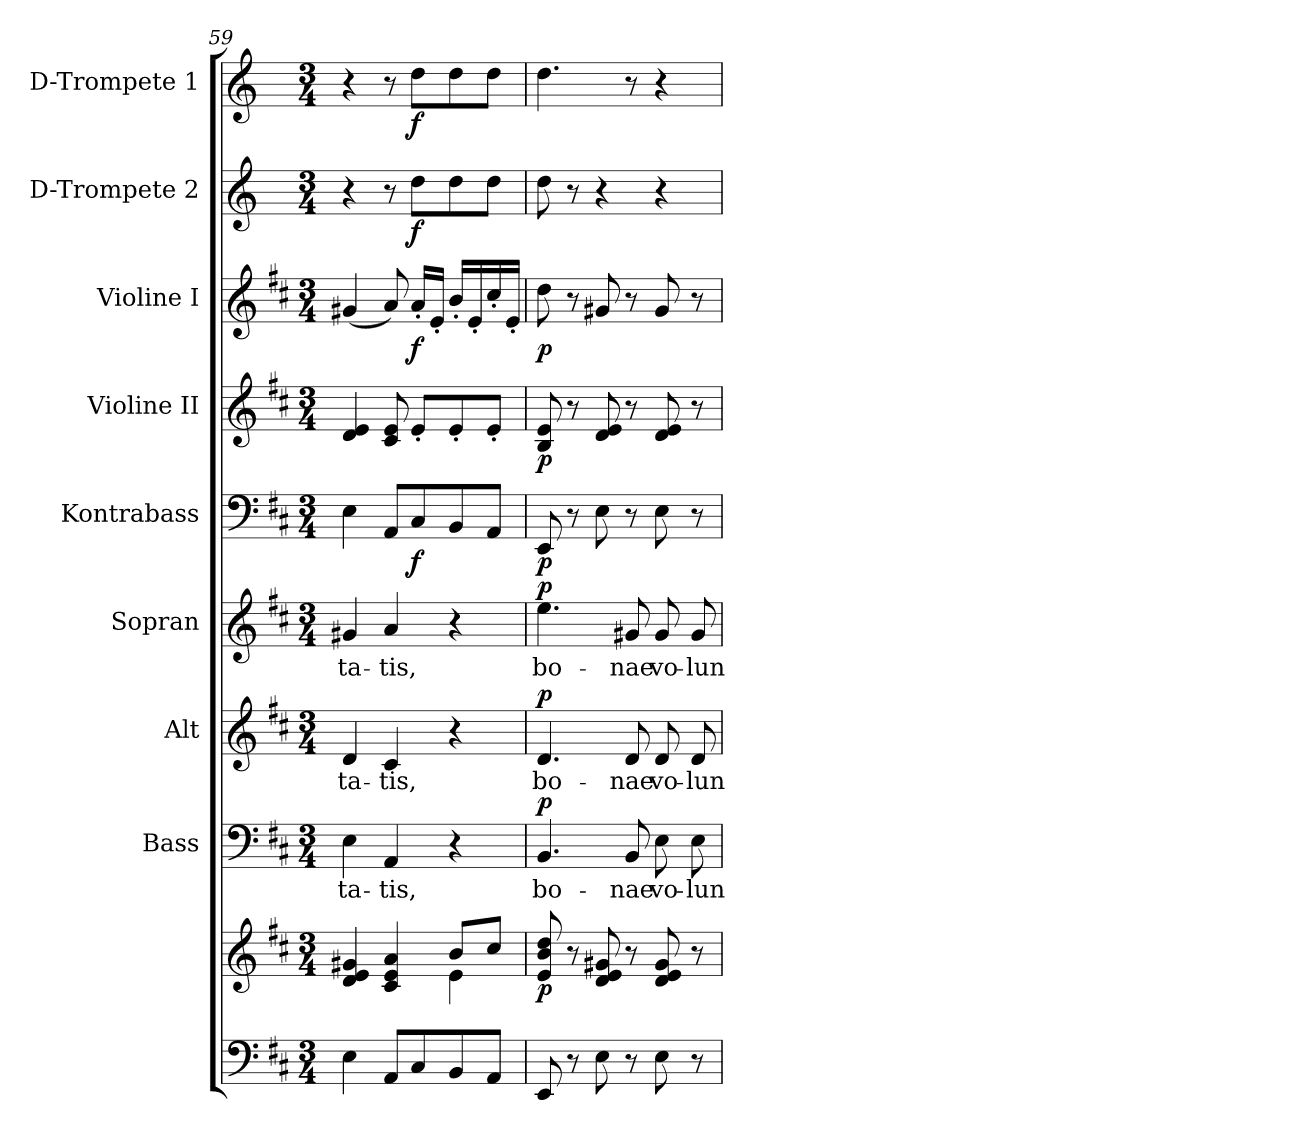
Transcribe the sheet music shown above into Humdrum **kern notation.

**kern	**kern	**dynam	**kern	**text	**dynam	**kern	**text	**dynam	**kern	**text	**dynam	**kern	**dynam	**kern	**dynam	**kern	**dynam	**kern	**dynam	**kern	**dynam
*part9	*part9	*part9	*part8	*part8	*part8	*part7	*part7	*part7	*part6	*part6	*part6	*part5	*part5	*part4	*part4	*part3	*part3	*part2	*part2	*part1	*part1
*staff10	*staff9	*staff9/10	*staff8	*staff8	*staff8	*staff7	*staff7	*staff7	*staff6	*staff6	*staff6	*staff5	*staff5	*staff4	*staff4	*staff3	*staff3	*staff2	*staff2	*staff1	*staff1
*	*	*	*I"Bass	*	*	*I"Alt	*	*	*I"Sopran	*	*	*I"Kontrabass	*	*I"Violine II	*	*I"Violine I	*	*I"D-Trompete 2	*	*I"D-Trompete 1	*
*	*	*	*I'B.	*	*	*I'A.	*	*	*I'S.	*	*	*I'Kb.	*	*I'Vl. II	*	*I'Vl. I	*	*I'D Trp. 2	*	*I'D Trp. 1	*
*clefF4	*clefG2	*	*clefF4	*	*	*clefG2	*	*	*clefG2	*	*	*clefF4	*	*clefG2	*	*clefG2	*	*clefG2	*	*clefG2	*
*	*	*	*	*	*	*	*	*	*	*	*	*ITrd7c12	*	*	*	*	*	*ITrd-1c-2	*	*ITrd-1c-2	*
*k[f#c#]	*k[f#c#]	*	*k[f#c#]	*	*	*k[f#c#]	*	*	*k[f#c#]	*	*	*k[f#c#]	*	*k[f#c#]	*	*k[f#c#]	*	*k[f#c#]	*	*k[f#c#]	*
*D:	*D:	*	*D:	*	*	*D:	*	*	*D:	*	*	*D:	*	*D:	*	*D:	*	*D:	*	*D:	*
*M3/4	*M3/4	*	*M3/4	*	*	*M3/4	*	*	*M3/4	*	*	*M3/4	*	*M3/4	*	*M3/4	*	*M3/4	*	*M3/4	*
=59	=59	=59	=59	=59	=59	=59	=59	=59	=59	=59	=59	=59	=59	=59	=59	=59	=59	=59	=59	=59	=59
*	*^	*	*	*	*	*	*	*	*	*	*	*	*	*	*	*	*	*	*	*	*
!	!	!	!	!	!LO:LY:b	!	!	!LO:LY:b	!	!	!LO:LY:b	!	!	!	!	!	!	!	!	!	!	!
4E\	4d/ 4e/ 4g#X/	2ryy	.	4E\	-ta-	.	4d/	-ta-	.	4g#X/	-ta-	.	4EE\	.	4d/ 4e/	.	(<4g#X/	.	4r	.	4r	.
!	!	!	!	!	!LO:LY:b	!	!	!LO:LY:b	!	!	!LO:LY:b	!	!	!	!	!	!	!	!	!	!	!
8AA/L	4c#/ 4e/ 4a/	.	.	4AA/	-tis,	.	4c#/	-tis,	.	4a/	-tis,	.	8AAA/L	.	8c#/ 8e/	.	8a/)	.	8r	.	8r	.
!	!	!	!	!	!	!	!	!	!	!	!	!	!	!LO:DY:b	!	!	!	!LO:DY:b	!	!LO:DY:b	!	!LO:DY:b
8C#/	.	.	.	.	.	.	.	.	.	.	.	.	8CC#/	f	8e'</L	.	16a'</LL	f	8ee\L	f	8ee\L	f
.	.	.	.	.	.	.	.	.	.	.	.	.	.	.	.	.	16e'</JJ	.	.	.	.	.
8BB/	8b/L	4e\	.	4r	.	.	4r	.	.	4r	.	.	8BBB/	.	8e'</	.	16b'</LL	.	8ee\	.	8ee\	.
.	.	.	.	.	.	.	.	.	.	.	.	.	.	.	.	.	16e'</	.	.	.	.	.
8AA/J	8cc#/J	.	.	.	.	.	.	.	.	.	.	.	8AAA/J	.	8e'</J	.	16cc#'</	.	8ee\J	.	8ee\J	.
.	.	.	.	.	.	.	.	.	.	.	.	.	.	.	.	.	16e'</JJ	.	.	.	.	.
*	*v	*v	*	*	*	*	*	*	*	*	*	*	*	*	*	*	*	*	*	*	*	*
=60	=60	=60	=60	=60	=60	=60	=60	=60	=60	=60	=60	=60	=60	=60	=60	=60	=60	=60	=60	=60	=60
!	!	!LO:DY:b	!	!LO:LY:b	!LO:DY:a	!	!LO:LY:b	!LO:DY:a	!	!LO:LY:b	!LO:DY:a	!	!LO:DY:b	!	!LO:DY:b	!	!LO:DY:b	!	!	!	!
8EE/	8e/ 8b/ 8dd/	p	4.BB/	bo-	p	4.d/	bo-	p	4.ee\	bo-	p	8EEE/	p	8B/ 8e/	p	8dd\	p	8ee\	.	4.ee\	.
8r	8r	.	.	.	.	.	.	.	.	.	.	8r	.	8r	.	8r	.	8r	.	.	.
8E\	8d/ 8e/ 8g#X/	.	.	.	.	.	.	.	.	.	.	8EE\	.	8d/ 8e/	.	8g#X/	.	4r	.	.	.
!	!	!	!	!LO:LY:b	!	!	!LO:LY:b	!	!	!LO:LY:b	!	!	!	!	!	!	!	!	!	!	!
8r	8r	.	8BB/	-nae	.	8d/	-nae	.	8g#X/	-nae	.	8r	.	8r	.	8r	.	.	.	8r	.
!	!	!	!	!LO:LY:b	!	!	!LO:LY:b	!	!	!LO:LY:b	!	!	!	!	!	!	!	!	!	!	!
8E\	8d/ 8e/ 8g#/	.	8E\	vo-	.	8d/	vo-	.	8g#/	vo-	.	8EE\	.	8d/ 8e/	.	8g#/	.	4r	.	4r	.
!	!	!	!	!LO:LY:b	!	!	!LO:LY:b	!	!	!LO:LY:b	!	!	!	!	!	!	!	!	!	!	!
8r	8r	.	8E\	-lun-	.	8d/	-lun-	.	8g#/	-lun-	.	8r	.	8r	.	8r	.	.	.	.	.
=	=	=	=	=	=	=	=	=	=	=	=	=	=	=	=	=	=	=	=	=	=
*-	*-	*-	*-	*-	*-	*-	*-	*-	*-	*-	*-	*-	*-	*-	*-	*-	*-	*-	*-	*-	*-
